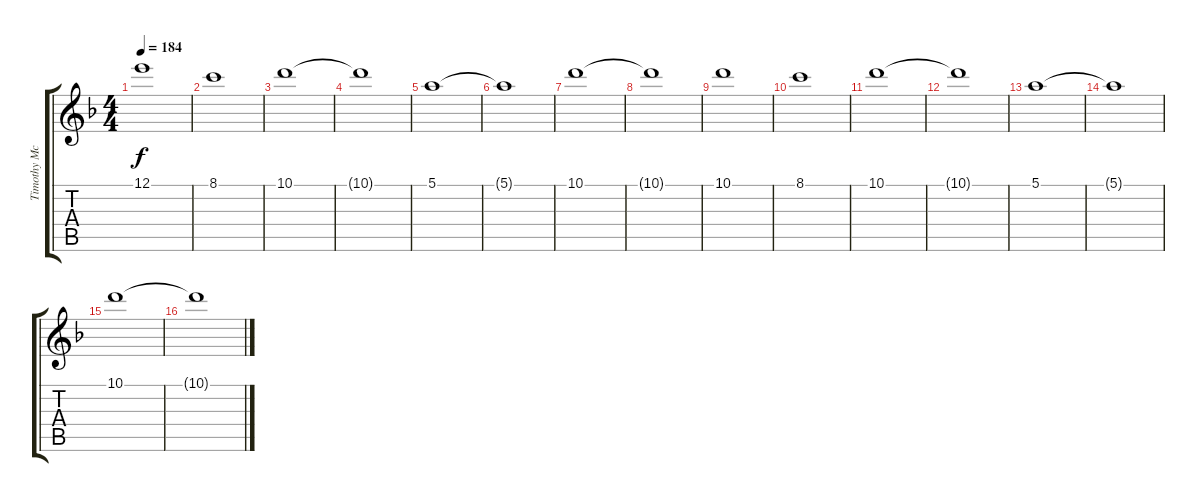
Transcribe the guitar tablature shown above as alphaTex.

\track ("Timothy McTague" "Timothy Mc") {instrument distortionguitar}
\staff {score tabs}
\tuning (E4 B3 G3 D3 A2 D2) {hide}
\ts (4 4)
\tempo 184
\clef g2
\ks dminor
12.1.1{dy f} |
8.1.1 |
10.1.1 |
10.1{t}.1 |
5.1.1 |
5.1{t}.1 |
10.1.1 |
10.1{t}.1 |
10.1.1 |
8.1.1 |
10.1.1 |
10.1{t}.1 |
5.1.1 |
5.1{t}.1 |
10.1.1 |
10.1{t}.1
